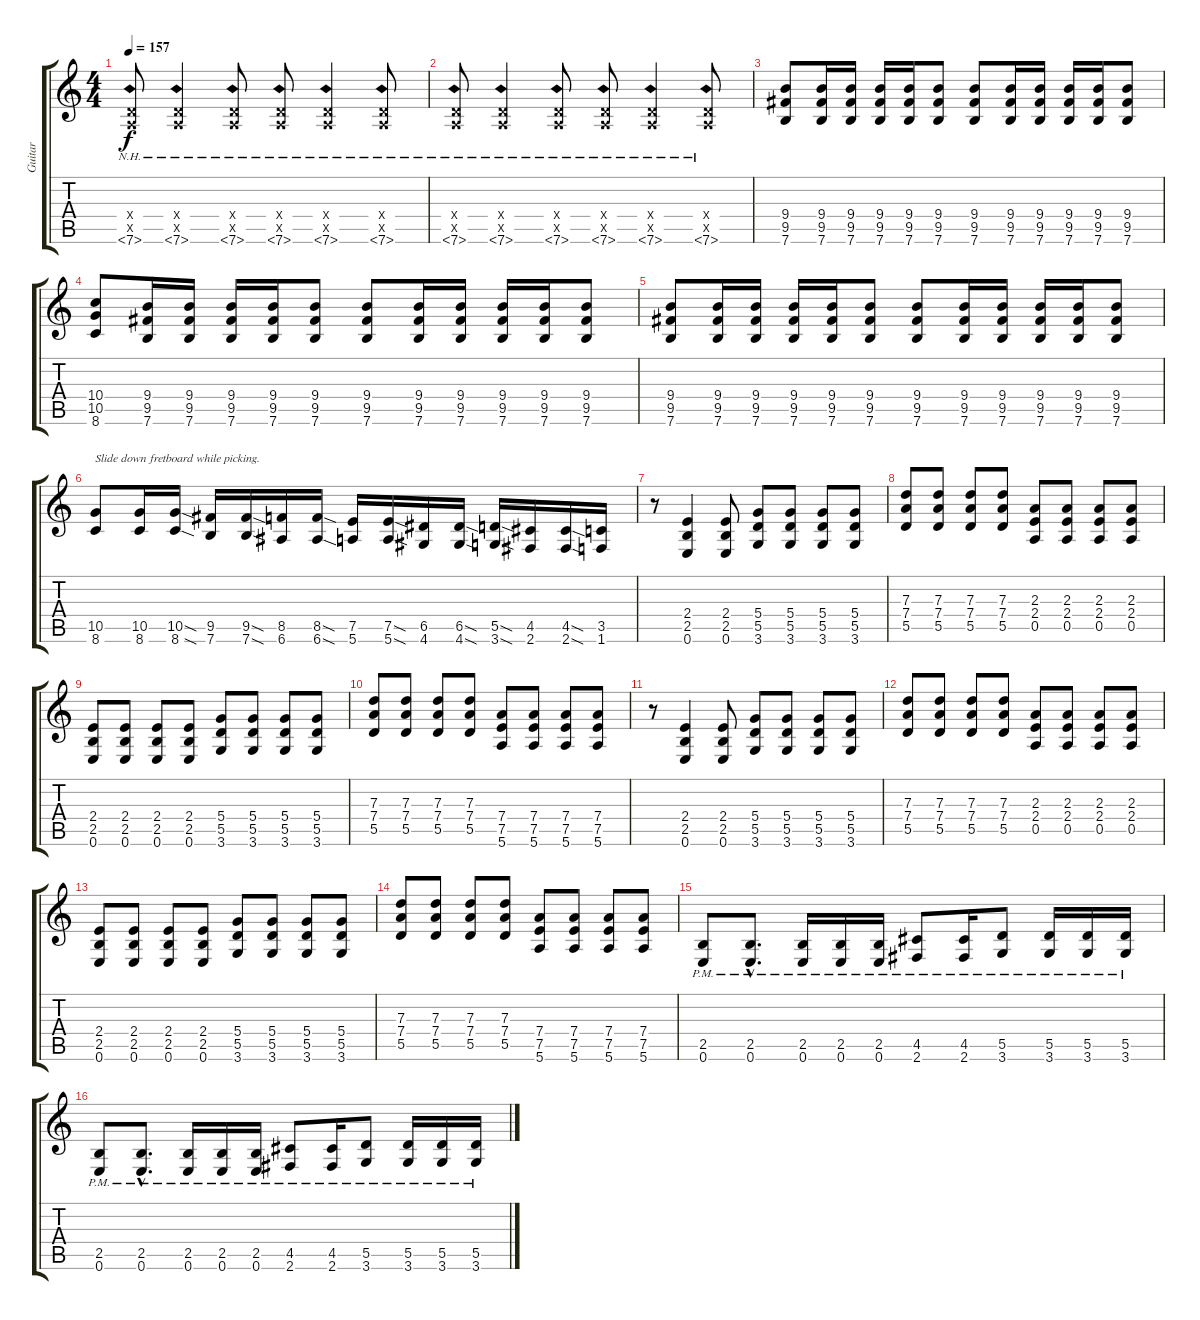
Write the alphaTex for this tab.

\track ("Guitar" "Guitar") {instrument distortionguitar}
\staff {score tabs}
\tuning (E4 B3 G3 D3 A2 E2) {hide}
\ts (4 4)
\tempo 157
\clef g2
\ks c
(0.4{x} 0.5{x} 7.6{nh}).8{dy f instrument distortionguitar} (0.4{x} 0.5{x} 7.6{nh}).4 (0.4{x} 0.5{x} 7.6{nh}).8 (0.4{x} 0.5{x} 7.6{nh}).8 (0.4{x} 0.5{x} 7.6{nh}).4 (0.4{x} 0.5{x} 7.6{nh}).8 |
(0.4{x} 0.5{x} 7.6{nh}).8 (0.4{x} 0.5{x} 7.6{nh}).4 (0.4{x} 0.5{x} 7.6{nh}).8 (0.4{x} 0.5{x} 7.6{nh}).8 (0.4{x} 0.5{x} 7.6{nh}).4 (0.4{x} 0.5{x} 7.6{nh}).8 |
(9.4 9.5 7.6).8 (9.4 9.5 7.6).16 (9.4 9.5 7.6).16 (9.4 9.5 7.6).16 (9.4 9.5 7.6).16 (9.4 9.5 7.6).8 (9.4 9.5 7.6).8 (9.4 9.5 7.6).16 (9.4 9.5 7.6).16 (9.4 9.5 7.6).16 (9.4 9.5 7.6).16 (9.4 9.5 7.6).8 |
(10.4 10.5 8.6).8 (9.4 9.5 7.6).16 (9.4 9.5 7.6).16 (9.4 9.5 7.6).16 (9.4 9.5 7.6).16 (9.4 9.5 7.6).8 (9.4 9.5 7.6).8 (9.4 9.5 7.6).16 (9.4 9.5 7.6).16 (9.4 9.5 7.6).16 (9.4 9.5 7.6).16 (9.4 9.5 7.6).8 |
(9.4 9.5 7.6).8 (9.4 9.5 7.6).16 (9.4 9.5 7.6).16 (9.4 9.5 7.6).16 (9.4 9.5 7.6).16 (9.4 9.5 7.6).8 (9.4 9.5 7.6).8 (9.4 9.5 7.6).16 (9.4 9.5 7.6).16 (9.4 9.5 7.6).16 (9.4 9.5 7.6).16 (9.4 9.5 7.6).8 |
(10.5 8.6).8{txt "Slide down fretboard while picking."} (10.5 8.6).16 (10.5{sod} 8.6{sod}).16 (9.5 7.6).16 (9.5{sod} 7.6{sod}).16 (8.5 6.6).16 (8.5{sod} 6.6{sod}).16 (7.5 5.6).16 (7.5{sod} 5.6{sod}).16 (6.5 4.6).16 (6.5{sod} 4.6{sod}).16 (5.5{sod} 3.6{sod}).16 (4.5 2.6).16 (4.5{sod} 2.6{sod}).16 (3.5 1.6).16 |
r.8 (2.4 2.5 0.6).4 (2.4 2.5 0.6).8 (5.4 5.5 3.6).8 (5.4 5.5 3.6).8 (5.4 5.5 3.6).8 (5.4 5.5 3.6).8 |
(7.3 7.4 5.5).8 (7.3 7.4 5.5).8 (7.3 7.4 5.5).8 (7.3 7.4 5.5).8 (2.3 2.4 0.5).8 (2.3 2.4 0.5).8 (2.3 2.4 0.5).8 (2.3 2.4 0.5).8 |
(2.4 2.5 0.6).8 (2.4 2.5 0.6).8 (2.4 2.5 0.6).8 (2.4 2.5 0.6).8 (5.4 5.5 3.6).8 (5.4 5.5 3.6).8 (5.4 5.5 3.6).8 (5.4 5.5 3.6).8 |
(7.3 7.4 5.5).8 (7.3 7.4 5.5).8 (7.3 7.4 5.5).8 (7.3 7.4 5.5).8 (7.4 7.5 5.6).8 (7.4 7.5 5.6).8 (7.4 7.5 5.6).8 (7.4 7.5 5.6).8 |
r.8 (2.4 2.5 0.6).4 (2.4 2.5 0.6).8 (5.4 5.5 3.6).8 (5.4 5.5 3.6).8 (5.4 5.5 3.6).8 (5.4 5.5 3.6).8 |
(7.3 7.4 5.5).8 (7.3 7.4 5.5).8 (7.3 7.4 5.5).8 (7.3 7.4 5.5).8 (2.3 2.4 0.5).8 (2.3 2.4 0.5).8 (2.3 2.4 0.5).8 (2.3 2.4 0.5).8 |
(2.4 2.5 0.6).8 (2.4 2.5 0.6).8 (2.4 2.5 0.6).8 (2.4 2.5 0.6).8 (5.4 5.5 3.6).8 (5.4 5.5 3.6).8 (5.4 5.5 3.6).8 (5.4 5.5 3.6).8 |
(7.3 7.4 5.5).8 (7.3 7.4 5.5).8 (7.3 7.4 5.5).8 (7.3 7.4 5.5).8 (7.4 7.5 5.6).8 (7.4 7.5 5.6).8 (7.4 7.5 5.6).8 (7.4 7.5 5.6).8 |
(2.5{pm} 0.6{pm}).8 (2.5{hac pm} 0.6{hac pm}).8{d} (2.5{pm} 0.6{pm}).16 (2.5{pm} 0.6{pm}).16 (2.5{pm} 0.6{pm}).16 (4.5{pm} 2.6{pm}).8 (4.5{pm} 2.6{pm}).16 (5.5{pm} 3.6{pm}).8 (5.5{pm} 3.6{pm}).16 (5.5{pm} 3.6{pm}).16 (5.5{pm} 3.6{pm}).16 |
(2.5{pm} 0.6{pm}).8 (2.5{hac pm} 0.6{hac pm}).8{d} (2.5{pm} 0.6{pm}).16 (2.5{pm} 0.6{pm}).16 (2.5{pm} 0.6{pm}).16 (4.5{pm} 2.6{pm}).8 (4.5{pm} 2.6{pm}).16 (5.5{pm} 3.6{pm}).8 (5.5{pm} 3.6{pm}).16 (5.5{pm} 3.6{pm}).16 (5.5{pm} 3.6{pm}).16
